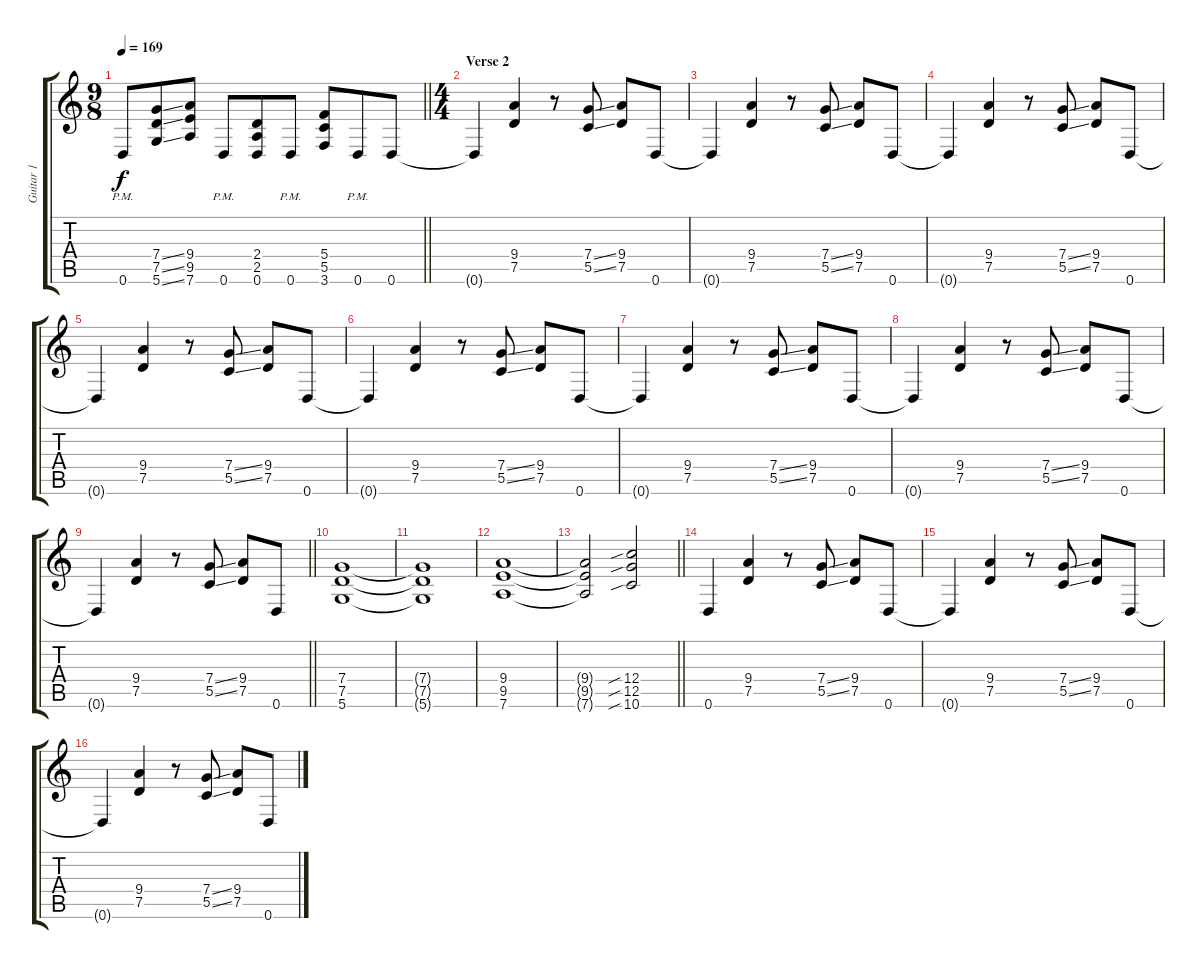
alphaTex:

\track ("Guitar 1" "Guitar 1") {instrument distortionguitar}
\staff {score tabs}
\tuning (D4 A3 F3 C3 G2 D2) {hide}
\ts (9 8)
\tempo 169
\clef g2
\barLineRight lightlight
\ks c
0.6{pm}.8{dy f} (7.4{ss} 7.5{ss} 5.6{ss}).8 (9.4 9.5 7.6).8 0.6{pm}.8 (2.4 2.5 0.6).8 0.6{pm}.8 (5.4 5.5 3.6).8 0.6{pm}.8 0.6.8 |
\ts (4 4)
\section ("" "Verse 2")
0.6{t}.4 (9.4 7.5).4 r.8 (7.4{ss} 5.5{ss}).8 (9.4 7.5).8 0.6.8 |
0.6{t}.4 (9.4 7.5).4 r.8 (7.4{ss} 5.5{ss}).8 (9.4 7.5).8 0.6.8 |
0.6{t}.4 (9.4 7.5).4 r.8 (7.4{ss} 5.5{ss}).8 (9.4 7.5).8 0.6.8 |
0.6{t}.4 (9.4 7.5).4 r.8 (7.4{ss} 5.5{ss}).8 (9.4 7.5).8 0.6.8 |
0.6{t}.4 (9.4 7.5).4 r.8 (7.4{ss} 5.5{ss}).8 (9.4 7.5).8 0.6.8 |
0.6{t}.4 (9.4 7.5).4 r.8 (7.4{ss} 5.5{ss}).8 (9.4 7.5).8 0.6.8 |
0.6{t}.4 (9.4 7.5).4 r.8 (7.4{ss} 5.5{ss}).8 (9.4 7.5).8 0.6.8 |
\barLineRight lightlight
0.6{t}.4 (9.4 7.5).4 r.8 (7.4{ss} 5.5{ss}).8 (9.4 7.5).8 0.6.8 |
(7.4 7.5 5.6).1 |
(7.4{t} 7.5{t} 5.6{t}).1 |
(9.4 9.5 7.6).1 |
\barLineRight lightlight
(9.4{t} 9.5{t} 7.6{t}).2 (12.4{sib} 12.5{sib} 10.6{sib}).2 |
0.6.4 (9.4 7.5).4 r.8 (7.4{ss} 5.5{ss}).8 (9.4 7.5).8 0.6.8 |
0.6{t}.4 (9.4 7.5).4 r.8 (7.4{ss} 5.5{ss}).8 (9.4 7.5).8 0.6.8 |
0.6{t}.4 (9.4 7.5).4 r.8 (7.4{ss} 5.5{ss}).8 (9.4 7.5).8 0.6.8
